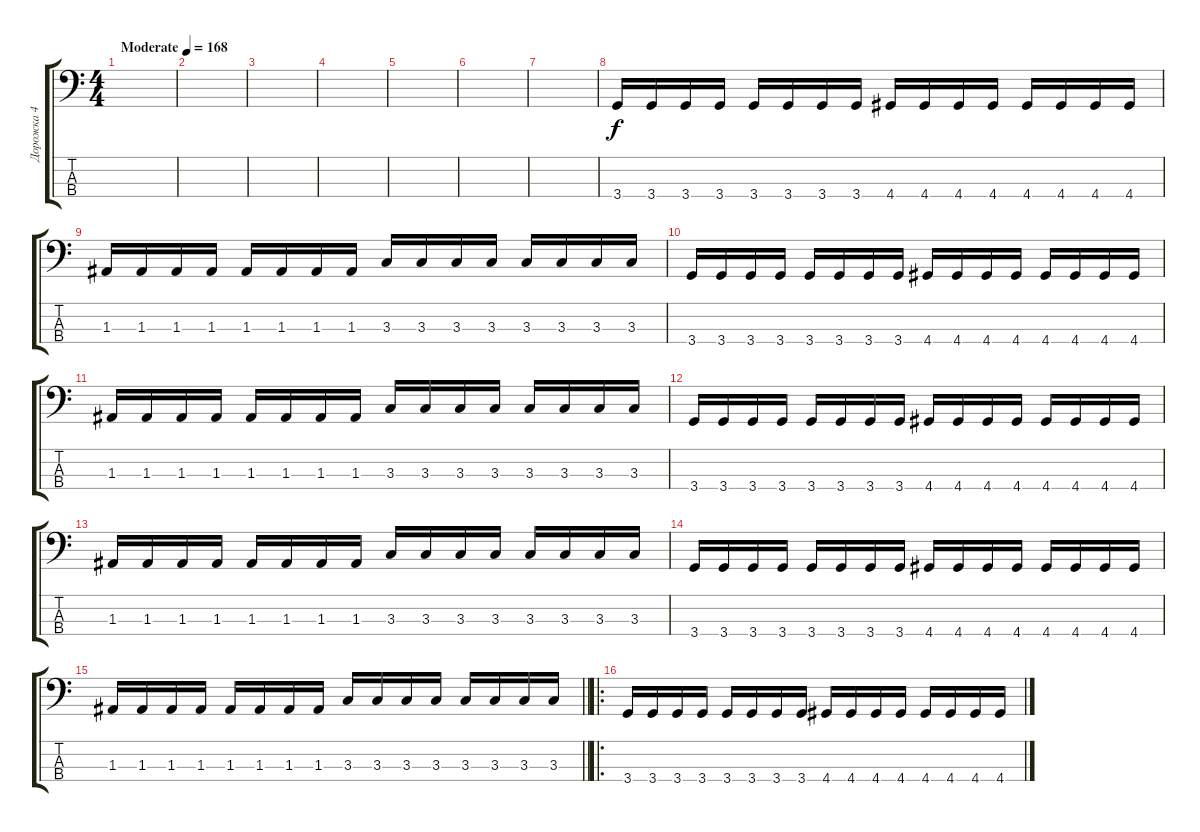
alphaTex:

\track ("Дорожка 4" "Дорожка 4") {instrument fretlessbass}
\staff {score tabs}
\tuning (G2 D2 A1 E1) {hide}
\ts (4 4)
\tempo (168 "Moderate")
\clef f4
\ks c
|
|
|
|
|
|
|
3.4.16 3.4.16 3.4.16 3.4.16 3.4.16 3.4.16 3.4.16 3.4.16 4.4.16 4.4.16 4.4.16 4.4.16 4.4.16 4.4.16 4.4.16 4.4.16 |
1.3.16 1.3.16 1.3.16 1.3.16 1.3.16 1.3.16 1.3.16 1.3.16 3.3.16 3.3.16 3.3.16 3.3.16 3.3.16 3.3.16 3.3.16 3.3.16 |
3.4.16 3.4.16 3.4.16 3.4.16 3.4.16 3.4.16 3.4.16 3.4.16 4.4.16 4.4.16 4.4.16 4.4.16 4.4.16 4.4.16 4.4.16 4.4.16 |
1.3.16 1.3.16 1.3.16 1.3.16 1.3.16 1.3.16 1.3.16 1.3.16 3.3.16 3.3.16 3.3.16 3.3.16 3.3.16 3.3.16 3.3.16 3.3.16 |
3.4.16 3.4.16 3.4.16 3.4.16 3.4.16 3.4.16 3.4.16 3.4.16 4.4.16 4.4.16 4.4.16 4.4.16 4.4.16 4.4.16 4.4.16 4.4.16 |
1.3.16 1.3.16 1.3.16 1.3.16 1.3.16 1.3.16 1.3.16 1.3.16 3.3.16 3.3.16 3.3.16 3.3.16 3.3.16 3.3.16 3.3.16 3.3.16 |
3.4.16 3.4.16 3.4.16 3.4.16 3.4.16 3.4.16 3.4.16 3.4.16 4.4.16 4.4.16 4.4.16 4.4.16 4.4.16 4.4.16 4.4.16 4.4.16 |
\barLineRight lightlight
1.3.16 1.3.16 1.3.16 1.3.16 1.3.16 1.3.16 1.3.16 1.3.16 3.3.16 3.3.16 3.3.16 3.3.16 3.3.16 3.3.16 3.3.16 3.3.16 |
\ro
3.4.16 3.4.16 3.4.16 3.4.16 3.4.16 3.4.16 3.4.16 3.4.16 4.4.16 4.4.16 4.4.16 4.4.16 4.4.16 4.4.16 4.4.16 4.4.16
